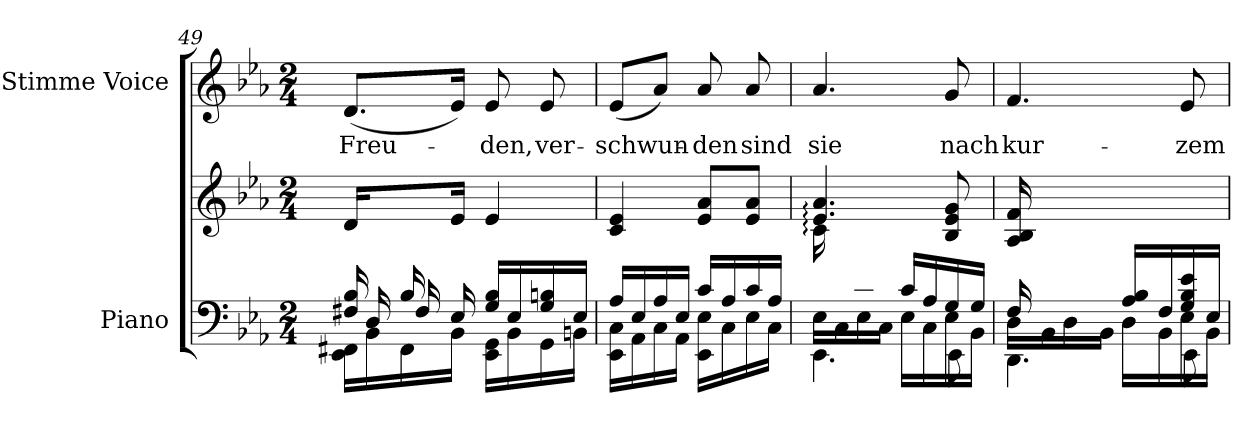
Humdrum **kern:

**kern	**kern	**kern	**text
*part2	*part2	*part1	*part1
*staff3	*staff2	*staff1	*staff1
*I"Piano	*	*I"Stimme Voice	*
*I'Pno	*	*	*
*clefF4	*clefG2	*clefG2	*
*k[b-e-a-]	*k[b-e-a-]	*k[b-e-a-]	*
*M2/4	*M2/4	*M2/4	*
=49	=49	=49	=49
*^	*	*	*
*	*^	*	*	*
*	*	*^	*	*	*
!	!	!	!	!	!	!LO:LY:b
16ryy	16EE-\ 16FF#X\LL	4ryy	16F#X/ 16B-/	16d:/LL	(<8.d/L	Freu-
16D/	16BB-\	.	16ryy	8ryy	.	.
16B-/	16FF#\	.	16F#/	.	.	.
4ryy	16BB-\JJ	.	16E-/	16e-/JJ	16e-/Jk)	.
!	!	!	!	!	!	!LO:LY:b
.	16EE-\ 16GG\LL	16G/ 16B-/LL	4ryy	4e-/	8e-/	-den,
.	16BB-\	16E-/	.	.	.	.
!	!	!	!	!	!	!LO:LY:b
.	16GG\	16G/ 16Bn/	.	.	8e-/	ver-
16ryy	16BBn\JJ	16E-/JJ	.	.	.	.
*	*	*v	*v	*	*	*
=50	=50	=50	=50	=50	=50
!	!	!	!	!	!LO:LY:b
*	*v	*v	*	*	*
16A-/LL	16EE-\ 16C\LL	4c/ 4e-/	(<8e-/L	-schwun-
16E-/	16AA-\	.	.	.
16A-/	16C\	.	8a-/J)	.
16E-/JJ	16AA-\JJ	.	.	.
!	!	!	!	!LO:LY:b
16c/LL	16EE-\ 16E-\LL	8e-/ 8a-/L	8a-/	-den
16A-/	16C\	.	.	.
!	!	!	!	!LO:LY:b
16c/	16E-\	8e-/ 8a-/J	8a-/	sind
16A-/JJ	16C\JJ	.	.	.
=51	=51	=51	=51	=51
*	*^	*^	*	*
!	!	!	!	!	!	!LO:LY:b
16ryy	16E-:\LL	4.EE-\	4.e-/: 4.a-/:	16c:\LL	4.a-/	sie
16A-/	16C\	.	.	4..ryy	.	.
16c/	16E-\	.	.	.	.	.
16A-/JJ	16C\JJ	.	.	.	.	.
16c/LL	16E-\LL	.	.	.	.	.
16A-/	16C\	.	.	.	.	.
!	!	!	!	!	!	!LO:LY:b
16G/	16E-\	8EE-\	8B-/ 8e-/ 8g/	.	8g/	nach
16G/JJ	16BB-\JJ	.	.	.	.	.
*	*	*	*v	*v	*	*
=52	=52	=52	=52	=52	=52
*	*^	*^	*	*	*
*	*	*	*	*	*	*	*
!	!	!	!	!	!	!	!LO:LY:b
16ryy	16D\LL	4ryy	16F/	4.DD\	16A-/ 16B-/ 16f/LL	4.f/	kur-
16F/	16BB-\	.	4..ryy	.	8.ryy	.	.
16A-/ 16B-/	16D\	.	.	.	.	.	.
16F/JJ	16BB-\JJ	.	.	.	.	.	.
4ryy	16A-/ 16B-/LL	16D\LL	.	.	4ryy	.	.
.	16F/	16BB-\	.	.	.	.	.
!	!	!	!	!	!	!	!LO:LY:b
.	16G/ 16B-/ 16e-/	16E-\	.	8EE-\	.	8e-/	-zem
.	16E-/JJ	16BB-\JJ	.	.	.	.	.
*v	*v	*v	*v	*v	*	*	*
=	=	=	=
*-	*-	*-	*-
